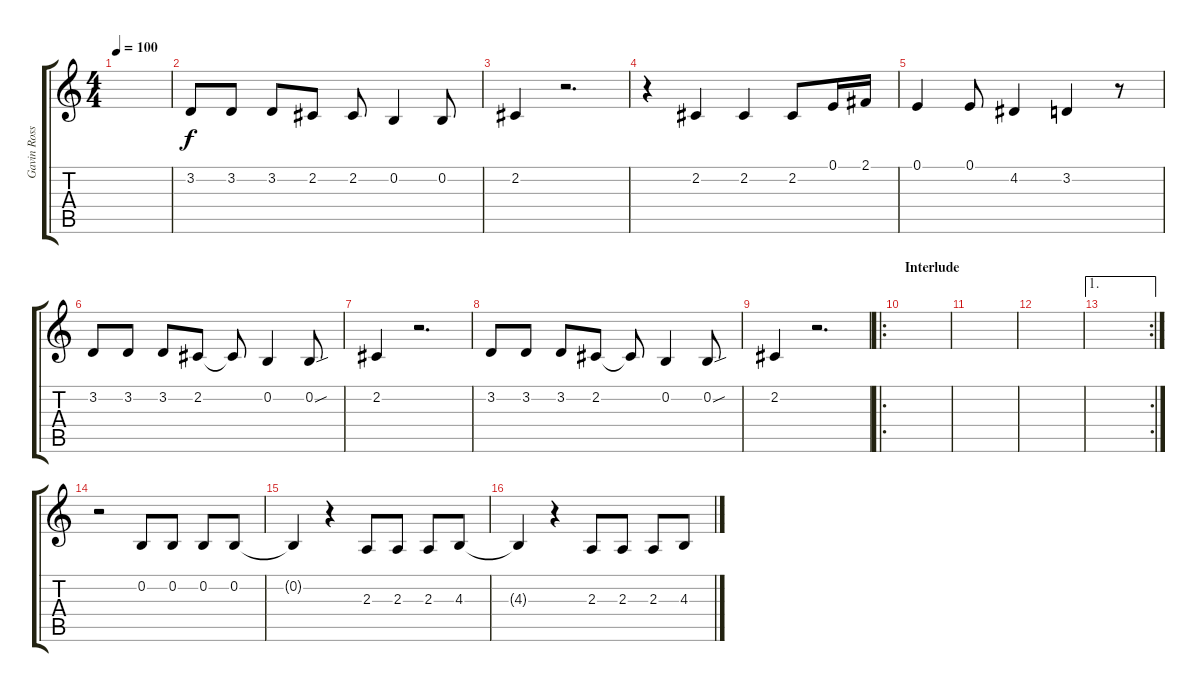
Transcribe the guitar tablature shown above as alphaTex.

\track ("Gavin Rossdale - Vocals" "Gavin Ross") {instrument oboe}
\staff {score tabs}
\tuning (E4 B3 G3 D3 A2 E2) {hide}
\ts (4 4)
\tempo 100
\clef g2
\ks c
|
3.2.8 3.2.8 3.2.8 2.2.8 2.2.8 0.2.4 0.2.8 |
2.2.4 r.2{d} |
r.4 2.2.4 2.2.4 2.2.8 0.1.16 2.1.16 |
0.1.4 0.1.8 4.2.4 3.2.4 r.8 |
3.2.8 3.2.8 3.2.8 2.2.8 2.2{t}.8 0.2.4 0.2{sou}.8 |
2.2.4 r.2{d} |
3.2.8 3.2.8 3.2.8 2.2.8 2.2{t}.8 0.2.4 0.2{sou}.8 |
2.2.4 r.2{d} |
\ro
\section ("" "Interlude")
|
|
|
\ae 1
\rc 2
|
r.2 0.2.8 0.2.8 0.2.8 0.2.8 |
0.2{t}.4 r.4 2.3.8 2.3.8 2.3.8 4.3.8 |
4.3{t}.4 r.4 2.3.8 2.3.8 2.3.8 4.3.8
